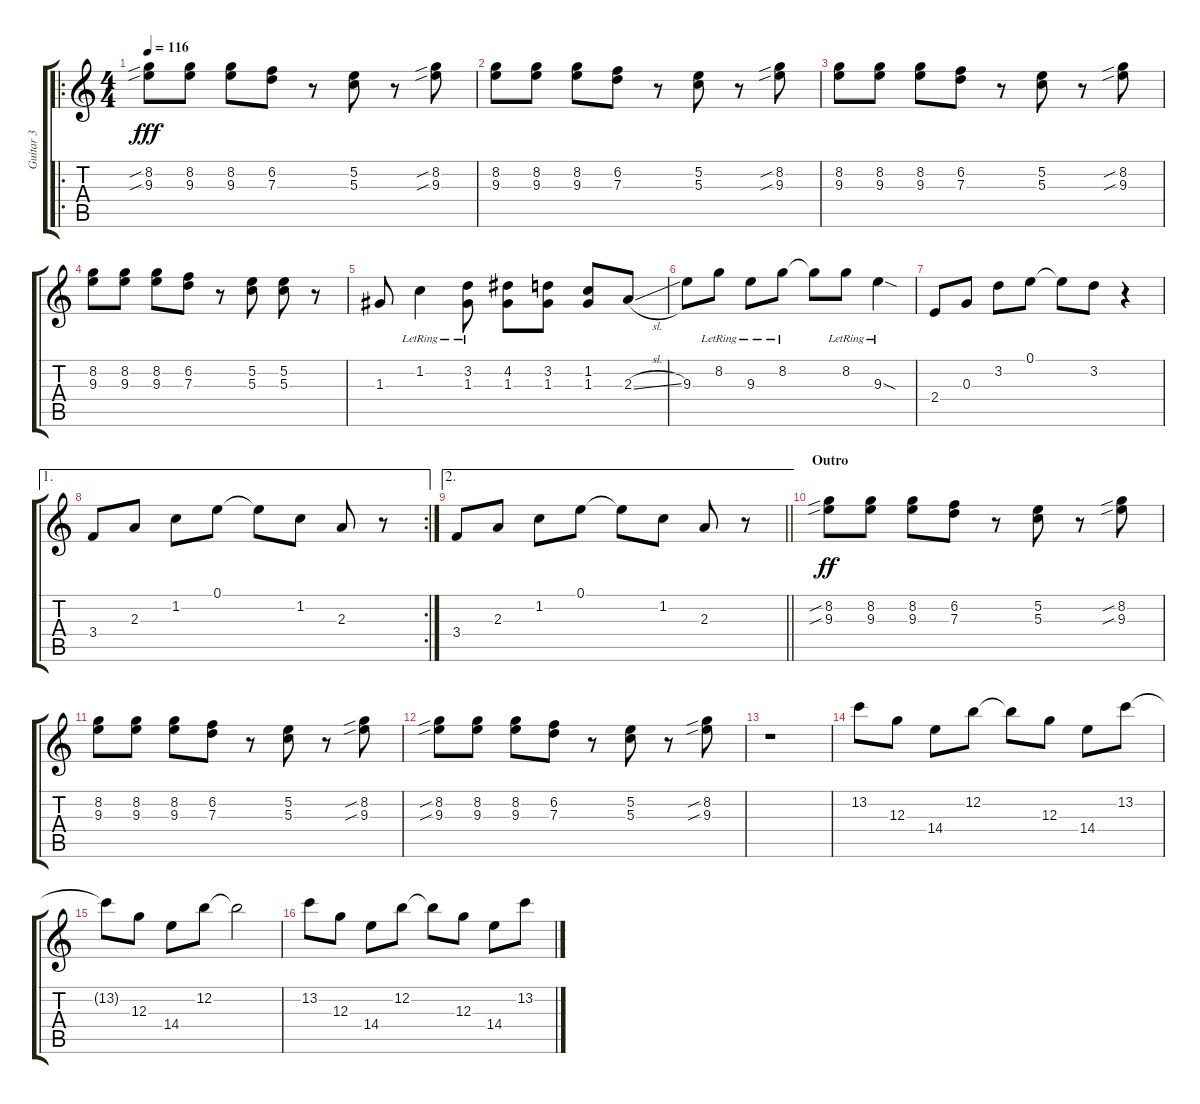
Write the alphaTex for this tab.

\track ("Guitar 3" "Guitar 3") {instrument electricguitarclean}
\staff {score tabs}
\tuning (E4 B3 G3 D3 A2 E2) {hide}
\ro
\ts (4 4)
\tempo 116
\clef g2
\ks c
(8.2{sib} 9.3{sib}).8{dy fff} (8.2 9.3).8 (8.2 9.3).8 (6.2 7.3).8 r.8 (5.2 5.3).8 r.8 (8.2{sib} 9.3{sib}).8 |
(8.2 9.3).8 (8.2 9.3).8 (8.2 9.3).8 (6.2 7.3).8 r.8 (5.2 5.3).8 r.8 (8.2{sib} 9.3{sib}).8 |
(8.2 9.3).8 (8.2 9.3).8 (8.2 9.3).8 (6.2 7.3).8 r.8 (5.2 5.3).8 r.8 (8.2{sib} 9.3{sib}).8 |
(8.2 9.3).8 (8.2 9.3).8 (8.2 9.3).8 (6.2 7.3).8 r.8 (5.2 5.3).8 (5.2 5.3).8 r.8 |
1.3.8 1.2{lr}.4 (3.2{lr} 1.3{lr}).8 (4.2 1.3).8 (3.2 1.3).8 (1.2 1.3).8 2.3{sl}.8 |
9.3.8 8.2{lr}.8 9.3{lr}.8 8.2{lr}.8 8.2{t}.8 8.2{lr}.8 9.3{sod lr}.4 |
2.4.8 0.3.8 3.2.8 0.1.8 0.1{t}.8 3.2.8 r.4 |
\ae 1
\rc 2
3.4.8 2.3.8 1.2.8 0.1.8 0.1{t}.8 1.2.8 2.3.8 r.8 |
\ae 2
\barLineRight lightlight
3.4.8 2.3.8 1.2.8 0.1.8 0.1{t}.8 1.2.8 2.3.8 r.8 |
\section ("" "Outro")
(8.2{sib} 9.3{sib}).8{dy ff} (8.2 9.3).8 (8.2 9.3).8 (6.2 7.3).8 r.8 (5.2 5.3).8 r.8 (8.2{sib} 9.3{sib}).8 |
(8.2 9.3).8 (8.2 9.3).8 (8.2 9.3).8 (6.2 7.3).8 r.8 (5.2 5.3).8 r.8 (8.2{sib} 9.3{sib}).8 |
(8.2{sib} 9.3{sib}).8 (8.2 9.3).8 (8.2 9.3).8 (6.2 7.3).8 r.8 (5.2 5.3).8 r.8 (8.2{sib} 9.3{sib}).8 |
r.1 |
13.2.8 12.3.8 14.4.8 12.2.8 12.2{t}.8 12.3.8 14.4.8 13.2.8 |
13.2{t}.8 12.3.8 14.4.8 12.2.8 12.2{t}.2 |
13.2.8 12.3.8 14.4.8 12.2.8 12.2{t}.8 12.3.8 14.4.8 13.2.8
